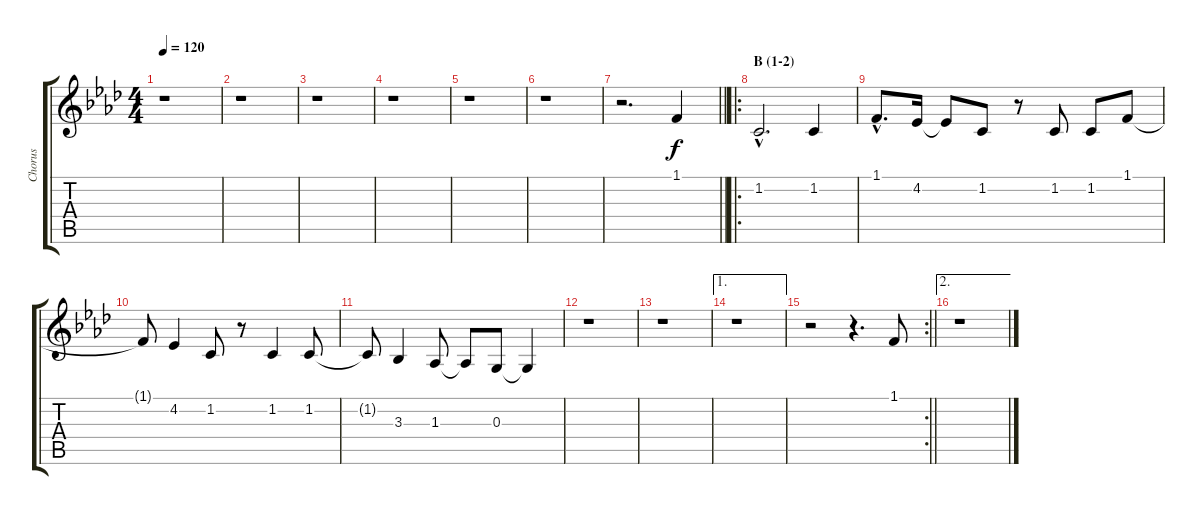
\track ("Chorus" "Chorus") {instrument sopranosax}
\staff {score tabs}
\tuning (E4 B3 G3 D3 A2 E2) {hide}
\ts (4 4)
\tempo 120
\clef g2
\ks fminor
r.1{dy f} |
r.1 |
r.1 |
r.1 |
r.1 |
r.1 |
\barLineRight lightlight
r.2{d} 1.1.4 |
\ro
\section ("" "B (1-2)")
1.2{hac}.2{d} 1.2.4 |
1.1{hac}.8{d} 4.2.16 4.2{t}.8 1.2.8 r.8 1.2.8 1.2.8 1.1.8 |
1.1{t}.8 4.2.4 1.2.8 r.8 1.2.4 1.2.8 |
1.2{t}.8 3.3.4 1.3.8 1.3{t}.8 0.3.8 0.3{t}.4 |
r.1 |
r.1 |
\ae 1
r.1 |
\rc 2
\barLineRight lightlight
r.2 r.4{d} 1.1.8 |
\ae 2
r.1
